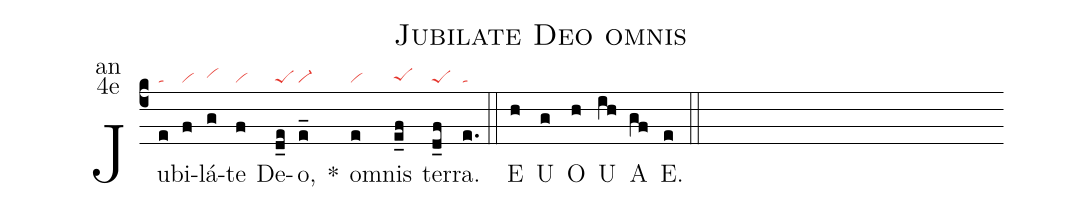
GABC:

name:Jubilate Deo omnis;
office-part:an;
mode:4e;
nabc-lines:1;
%%
(c4) Ju(e|ta)bi(f|vi)lá(g|vihh)te(f|vi) De(d_e|peS)o,(e_|vi-) <sp>*</sp>() om(e|vi)nis(e_f|peShg) ter(d_f|peS)ra.(e.|ta) (::)
<eu>E(h) U(g) O(h) U(ih) A(gf) E.(e) </eu>(::)
